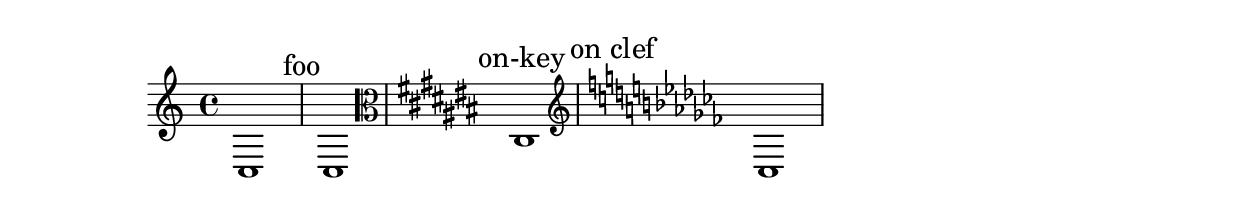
\version "2.12.0"

\header {
  texidoc = "RehearsalMarks still align correctly if Mark_engraver is moved to
another context."
}

\layout {
  \context {
    \Staff
    \consists "Mark_engraver"
  }
  \context {
    \Score
    \remove "Mark_engraver"
  }
}

\relative {
  c1 \mark "foo"
  c1
  \key cis \major
  \clef alto
  \override Score.RehearsalMark #'break-align-symbols = #'(key-signature)
  \mark "on-key"
  cis
  \key ces \major
  \override Score.RehearsalMark #'break-align-symbols = #'(clef)
  \clef treble
  \mark "on clef"
  ces
}
